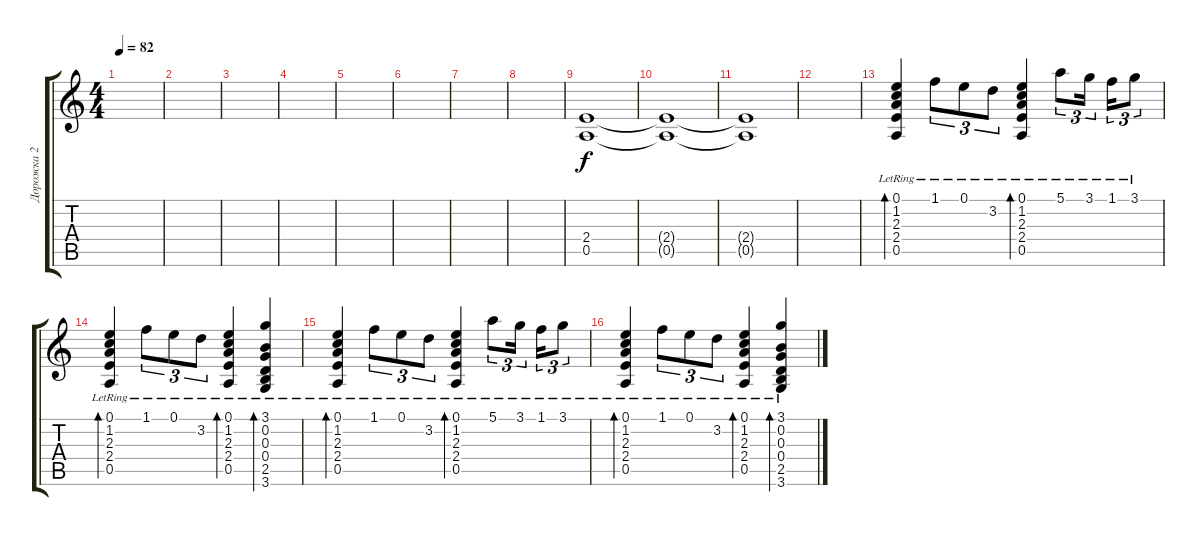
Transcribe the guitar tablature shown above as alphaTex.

\track ("Дорожка 2" "Дорожка 2") {instrument acousticguitarsteel}
\staff {score tabs}
\tuning (E4 B3 G3 D3 A2 E2) {hide}
\ts (4 4)
\tempo 82
\clef g2
\ks c
|
|
|
|
|
|
|
|
(2.4 0.5).1{volume 0} |
(2.4{t} 0.5{t}).1 |
(2.4{t} 0.5{t}).1 |
|
(0.1{lr} 1.2{lr} 2.3{lr} 2.4{lr} 0.5{lr}).4{bd 60 volume 13 instrument acousticguitarsteel} 1.1{lr}.8{tu (3 2)} 0.1{lr}.8{tu (3 2)} 3.2{lr}.8{tu (3 2)} (0.1{lr} 1.2{lr} 2.3{lr} 2.4{lr} 0.5{lr}).4{bd 60} 5.1{lr}.8{tu (3 2)} 3.1{lr}.16{tu (3 2)} 1.1{lr}.16{tu (3 2)} 3.1{lr}.8{tu (3 2)} |
(0.1{lr} 1.2{lr} 2.3{lr} 2.4{lr} 0.5{lr}).4{bd 60} 1.1{lr}.8{tu (3 2)} 0.1{lr}.8{tu (3 2)} 3.2{lr}.8{tu (3 2)} (0.1{lr} 1.2{lr} 2.3{lr} 2.4{lr} 0.5{lr}).4{bd 60} (3.1{lr} 0.2{lr} 0.3{lr} 0.4{lr} 2.5{lr} 3.6{lr}).4{bd 60} |
(0.1{lr} 1.2{lr} 2.3{lr} 2.4{lr} 0.5{lr}).4{bd 60} 1.1{lr}.8{tu (3 2)} 0.1{lr}.8{tu (3 2)} 3.2{lr}.8{tu (3 2)} (0.1{lr} 1.2{lr} 2.3{lr} 2.4{lr} 0.5{lr}).4{bd 60} 5.1{lr}.8{tu (3 2)} 3.1{lr}.16{tu (3 2)} 1.1{lr}.16{tu (3 2)} 3.1{lr}.8{tu (3 2)} |
(0.1{lr} 1.2{lr} 2.3{lr} 2.4{lr} 0.5{lr}).4{bd 60} 1.1{lr}.8{tu (3 2)} 0.1{lr}.8{tu (3 2)} 3.2{lr}.8{tu (3 2)} (0.1{lr} 1.2{lr} 2.3{lr} 2.4{lr} 0.5{lr}).4{bd 60} (3.1{lr} 0.2{lr} 0.3{lr} 0.4{lr} 2.5{lr} 3.6{lr}).4{bd 60}
